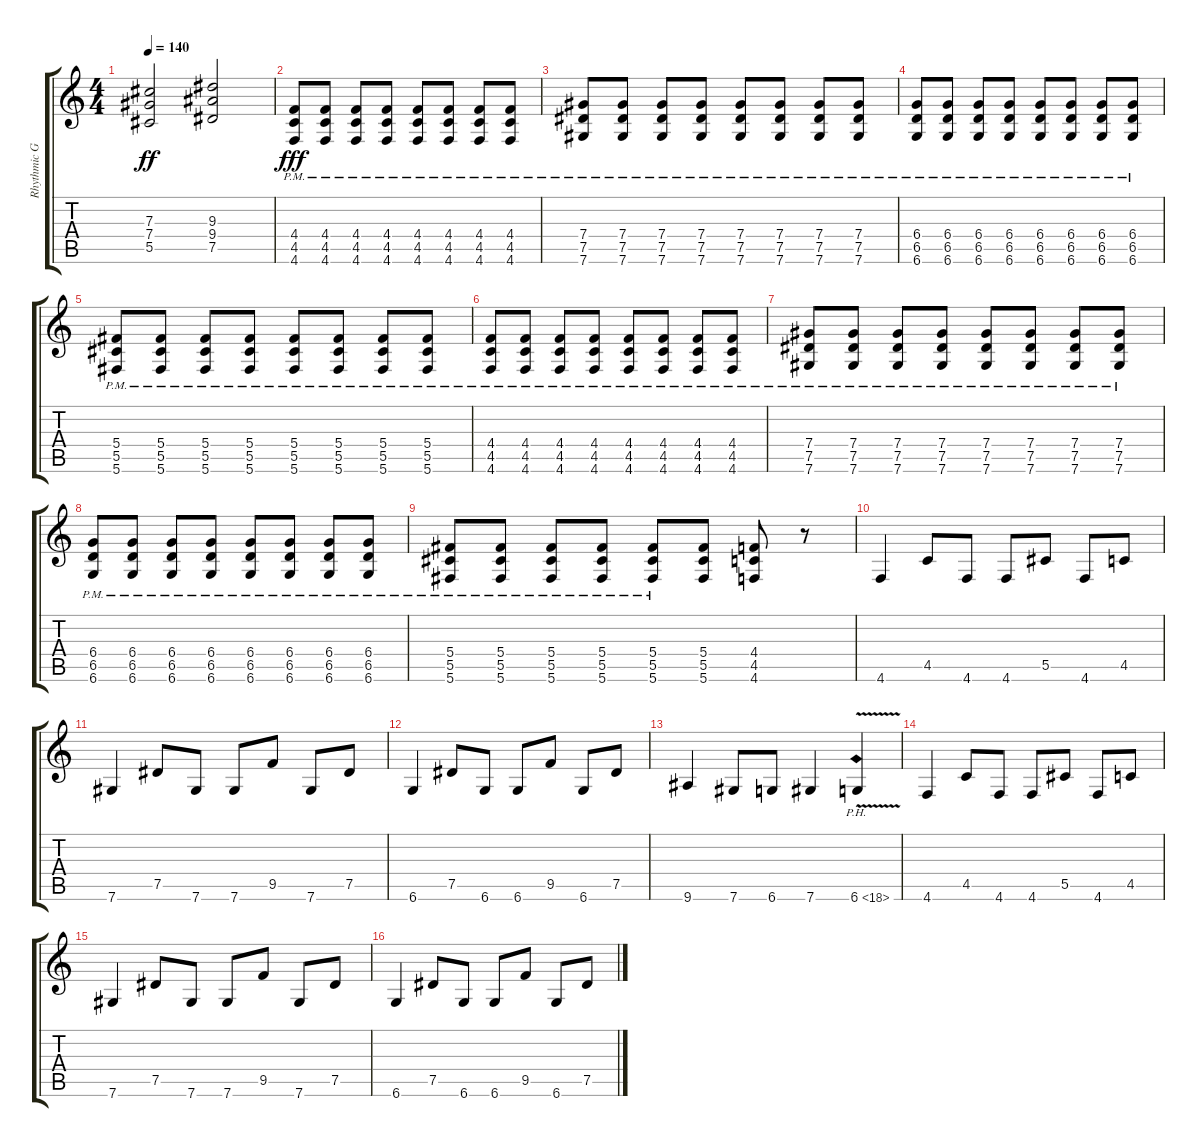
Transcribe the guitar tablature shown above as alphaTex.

\track ("Rhythmic Guitar" "Rhythmic G") {instrument distortionguitar}
\staff {score tabs}
\tuning (Eb4 Bb3 Gb3 Db3 Ab2 Db2) {hide}
\ts (4 4)
\tempo 140
\clef g2
\ks c
(7.3 7.4 5.5).2{dy ff} (9.3 9.4 7.5).2 |
(4.4{pm} 4.5{pm} 4.6{pm}).8{dy fff} (4.4{pm} 4.5{pm} 4.6{pm}).8 (4.4{pm} 4.5{pm} 4.6{pm}).8 (4.4{pm} 4.5{pm} 4.6{pm}).8 (4.4{pm} 4.5{pm} 4.6{pm}).8 (4.4{pm} 4.5{pm} 4.6{pm}).8 (4.4{pm} 4.5{pm} 4.6{pm}).8 (4.4{pm} 4.5{pm} 4.6{pm}).8 |
(7.4{pm} 7.5{pm} 7.6{pm}).8 (7.4{pm} 7.5{pm} 7.6{pm}).8 (7.4{pm} 7.5{pm} 7.6{pm}).8 (7.4{pm} 7.5{pm} 7.6{pm}).8 (7.4{pm} 7.5{pm} 7.6{pm}).8 (7.4{pm} 7.5{pm} 7.6{pm}).8 (7.4{pm} 7.5{pm} 7.6{pm}).8 (7.4{pm} 7.5{pm} 7.6{pm}).8 |
(6.4{pm} 6.5{pm} 6.6{pm}).8 (6.4{pm} 6.5{pm} 6.6{pm}).8 (6.4{pm} 6.5{pm} 6.6{pm}).8 (6.4{pm} 6.5{pm} 6.6{pm}).8 (6.4{pm} 6.5{pm} 6.6{pm}).8 (6.4{pm} 6.5{pm} 6.6{pm}).8 (6.4{pm} 6.5{pm} 6.6{pm}).8 (6.4{pm} 6.5{pm} 6.6{pm}).8 |
(5.4{pm} 5.5{pm} 5.6{pm}).8 (5.4{pm} 5.5{pm} 5.6{pm}).8 (5.4{pm} 5.5{pm} 5.6{pm}).8 (5.4{pm} 5.5{pm} 5.6{pm}).8 (5.4{pm} 5.5{pm} 5.6{pm}).8 (5.4{pm} 5.5{pm} 5.6{pm}).8 (5.4{pm} 5.5{pm} 5.6{pm}).8 (5.4{pm} 5.5{pm} 5.6{pm}).8 |
(4.4{pm} 4.5{pm} 4.6{pm}).8 (4.4{pm} 4.5{pm} 4.6{pm}).8 (4.4{pm} 4.5{pm} 4.6{pm}).8 (4.4{pm} 4.5{pm} 4.6{pm}).8 (4.4{pm} 4.5{pm} 4.6{pm}).8 (4.4{pm} 4.5{pm} 4.6{pm}).8 (4.4{pm} 4.5{pm} 4.6{pm}).8 (4.4{pm} 4.5{pm} 4.6{pm}).8 |
(7.4{pm} 7.5{pm} 7.6{pm}).8 (7.4{pm} 7.5{pm} 7.6{pm}).8 (7.4{pm} 7.5{pm} 7.6{pm}).8 (7.4{pm} 7.5{pm} 7.6{pm}).8 (7.4{pm} 7.5{pm} 7.6{pm}).8 (7.4{pm} 7.5{pm} 7.6{pm}).8 (7.4{pm} 7.5{pm} 7.6{pm}).8 (7.4{pm} 7.5{pm} 7.6{pm}).8 |
(6.4{pm} 6.5{pm} 6.6{pm}).8 (6.4{pm} 6.5{pm} 6.6{pm}).8 (6.4{pm} 6.5{pm} 6.6{pm}).8 (6.4{pm} 6.5{pm} 6.6{pm}).8 (6.4{pm} 6.5{pm} 6.6{pm}).8 (6.4{pm} 6.5{pm} 6.6{pm}).8 (6.4{pm} 6.5{pm} 6.6{pm}).8 (6.4{pm} 6.5{pm} 6.6{pm}).8 |
(5.4{pm} 5.5{pm} 5.6{pm}).8 (5.4{pm} 5.5{pm} 5.6{pm}).8 (5.4{pm} 5.5{pm} 5.6{pm}).8 (5.4{pm} 5.5{pm} 5.6{pm}).8 (5.4{pm} 5.5{pm} 5.6{pm}).8 (5.4 5.5 5.6).8 (4.4 4.5 4.6).8 r.8 |
4.6.4 4.5.8 4.6.8 4.6.8 5.5.8 4.6.8 4.5.8 |
7.6.4 7.5.8 7.6.8 7.6.8 9.5.8 7.6.8 7.5.8 |
6.6.4 7.5.8 6.6.8 6.6.8 9.5.8 6.6.8 7.5.8 |
9.6.4 7.6.8 6.6.8 7.6.4 6.6{ph 12 v}.4 |
4.6.4 4.5.8 4.6.8 4.6.8 5.5.8 4.6.8 4.5.8 |
7.6.4 7.5.8 7.6.8 7.6.8 9.5.8 7.6.8 7.5.8 |
6.6.4 7.5.8 6.6.8 6.6.8 9.5.8 6.6.8 7.5.8
